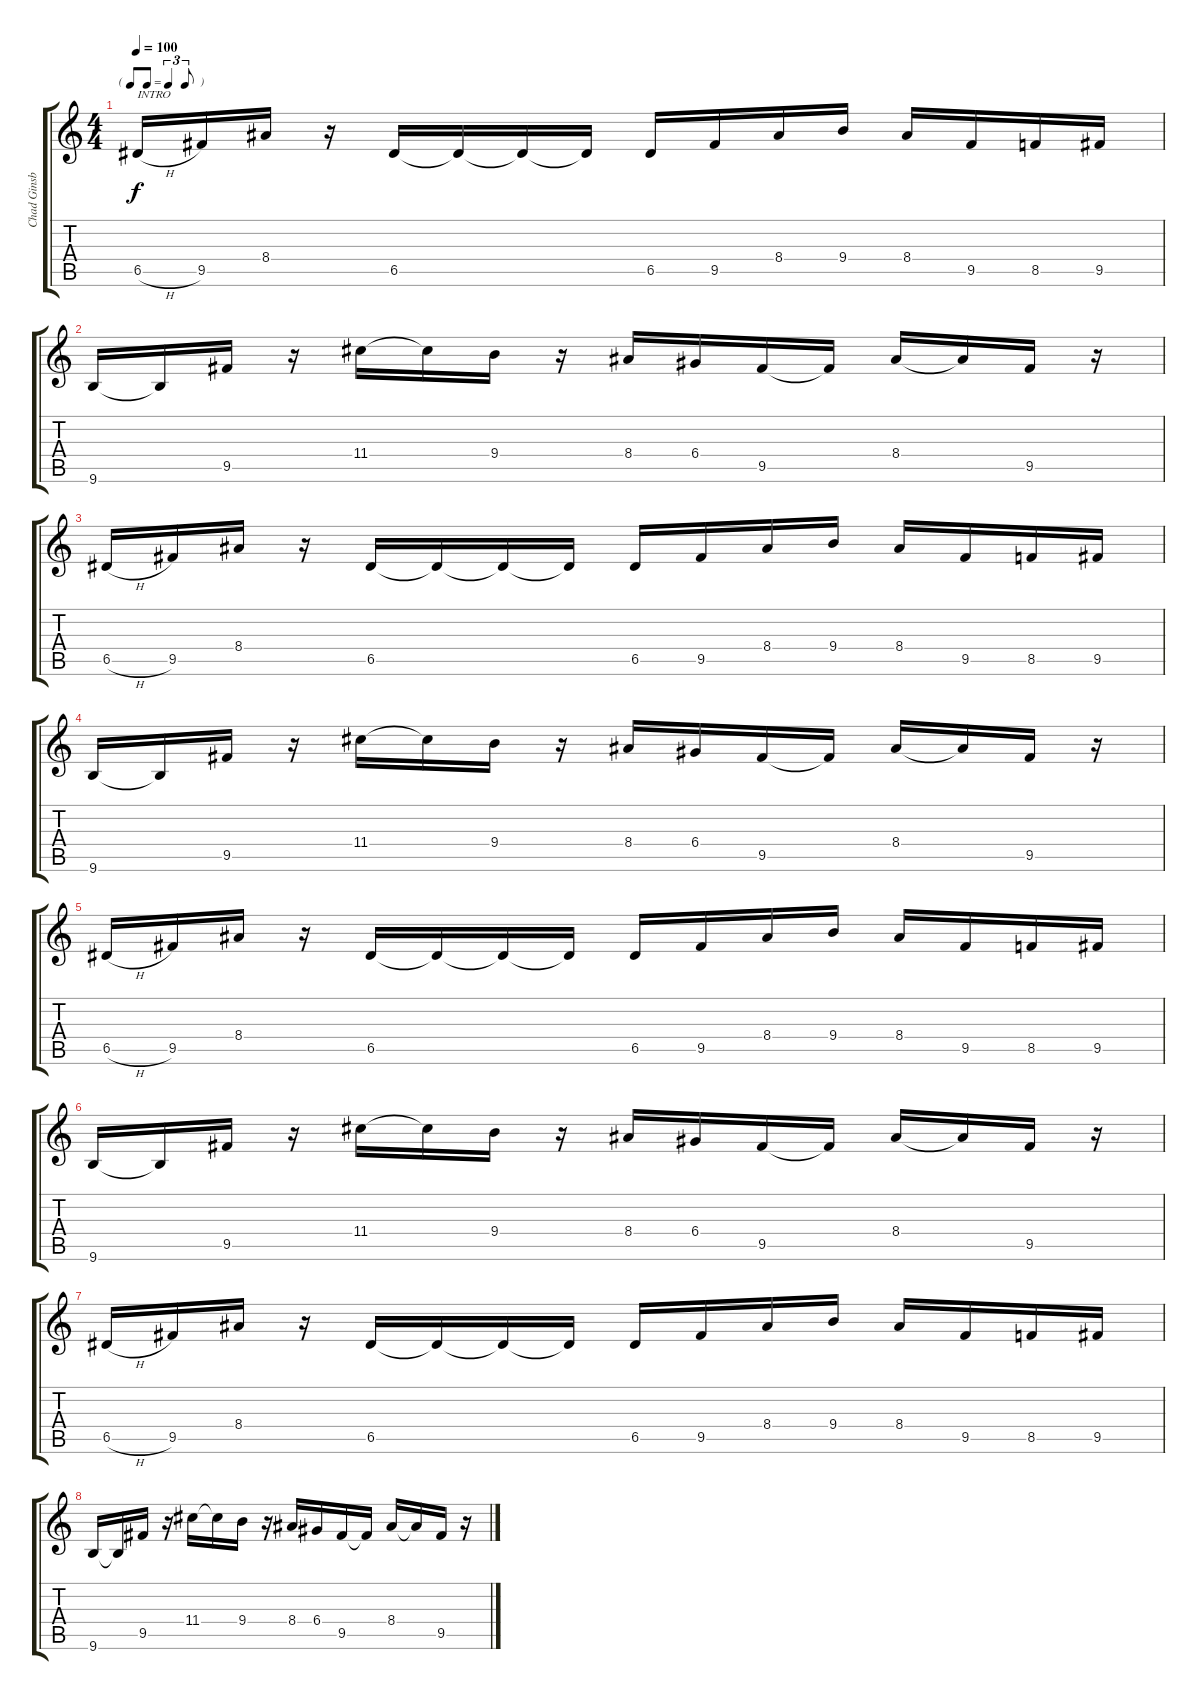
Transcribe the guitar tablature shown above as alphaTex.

\track ("Chad Ginsburg" "Chad Ginsb") {instrument distortionguitar}
\staff {score tabs}
\tuning (E4 B3 G3 D3 A2 D2) {hide}
\ts (4 4)
\tf triplet8th
\tempo 100
\clef g2
\ks c
6.5{h}.16{txt "INTRO" dy f instrument distortionguitar} 9.5.16 8.4.16 r.16 6.5.16 6.5{t}.16 6.5{t}.16 6.5{t}.16 6.5.16 9.5.16 8.4.16 9.4.16 8.4.16 9.5.16 8.5.16 9.5.16 |
9.6.16 9.6{t}.16 9.5.16 r.16 11.4.16 11.4{t}.16 9.4.16 r.16 8.4.16 6.4.16 9.5.16 9.5{t}.16 8.4.16 8.4{t}.16 9.5.16 r.16 |
6.5{h}.16 9.5.16 8.4.16 r.16 6.5.16 6.5{t}.16 6.5{t}.16 6.5{t}.16 6.5.16 9.5.16 8.4.16 9.4.16 8.4.16 9.5.16 8.5.16 9.5.16 |
9.6.16 9.6{t}.16 9.5.16 r.16 11.4.16 11.4{t}.16 9.4.16 r.16 8.4.16 6.4.16 9.5.16 9.5{t}.16 8.4.16 8.4{t}.16 9.5.16 r.16 |
6.5{h}.16 9.5.16 8.4.16 r.16 6.5.16 6.5{t}.16 6.5{t}.16 6.5{t}.16 6.5.16 9.5.16 8.4.16 9.4.16 8.4.16 9.5.16 8.5.16 9.5.16 |
9.6.16 9.6{t}.16 9.5.16 r.16 11.4.16 11.4{t}.16 9.4.16 r.16 8.4.16 6.4.16 9.5.16 9.5{t}.16 8.4.16 8.4{t}.16 9.5.16 r.16 |
6.5{h}.16 9.5.16 8.4.16 r.16 6.5.16 6.5{t}.16 6.5{t}.16 6.5{t}.16 6.5.16 9.5.16 8.4.16 9.4.16 8.4.16 9.5.16 8.5.16 9.5.16 |
9.6.16 9.6{t}.16 9.5.16 r.16 11.4.16 11.4{t}.16 9.4.16 r.16 8.4.16 6.4.16 9.5.16 9.5{t}.16 8.4.16 8.4{t}.16 9.5.16 r.16
